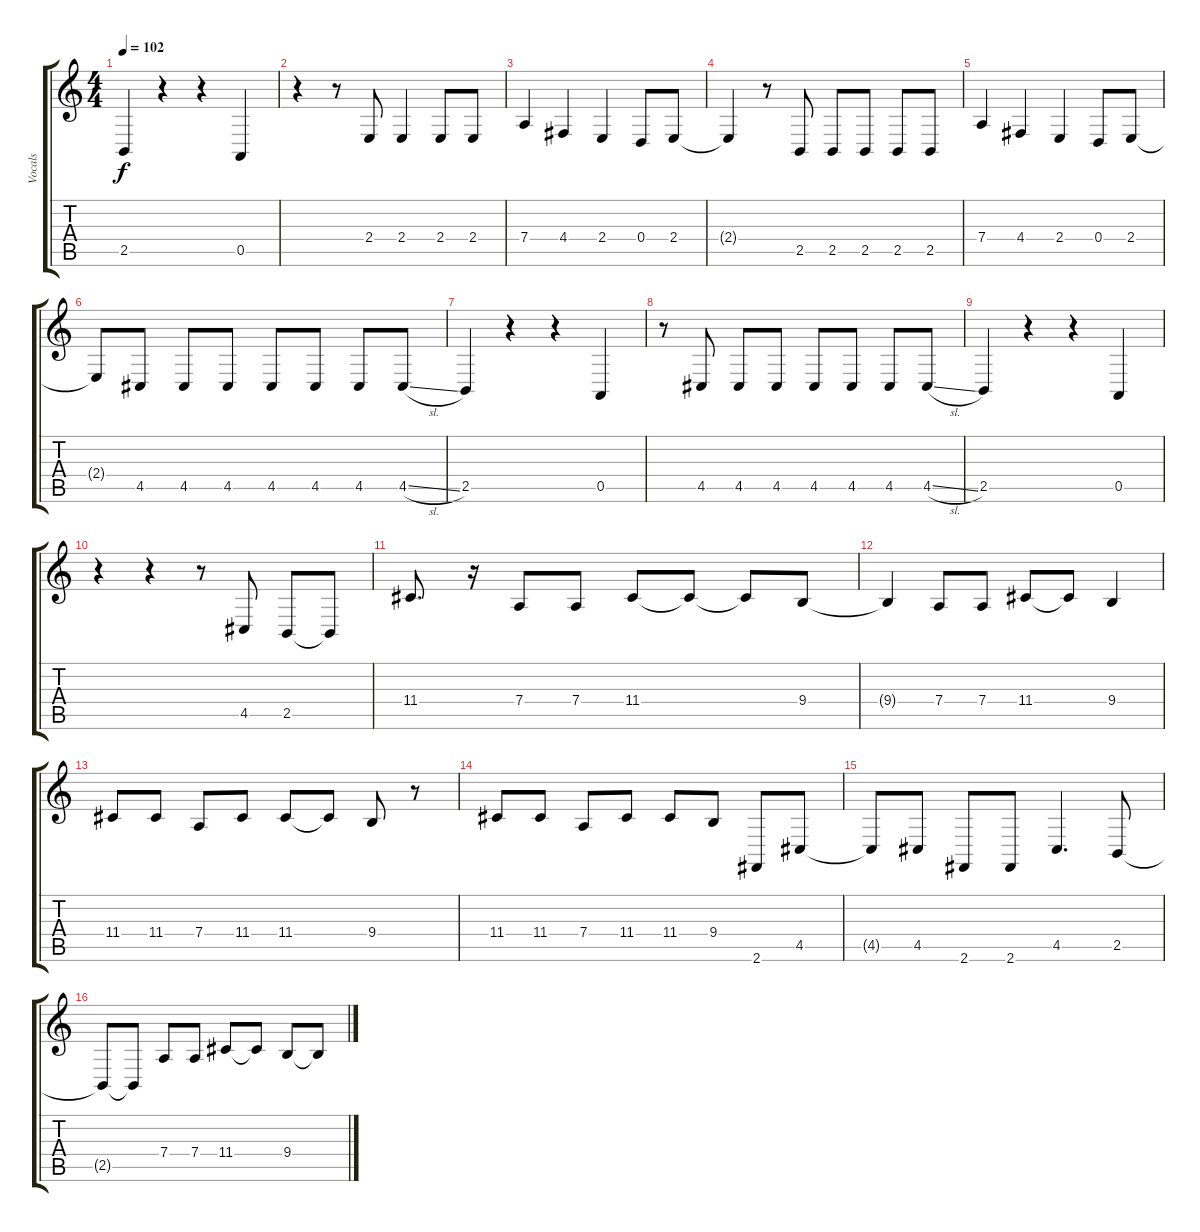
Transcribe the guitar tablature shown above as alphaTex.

\track ("Vocals" "Vocals") {instrument trumpet}
\staff {score tabs}
\tuning (E4 B3 G3 D3 A2 E2) {hide}
\ts (4 4)
\tempo 102
\clef g2
\ks c
2.5.4{dy f} r.4 r.4 0.5.4 |
r.4 r.8 2.4.8 2.4.4 2.4.8 2.4.8 |
7.4.4 4.4.4 2.4.4 0.4.8 2.4.8 |
2.4{t}.4 r.8 2.5.8 2.5.8 2.5.8 2.5.8 2.5.8 |
7.4.4 4.4.4 2.4.4 0.4.8 2.4.8 |
2.4{t}.8 4.5.8 4.5.8 4.5.8 4.5.8 4.5.8 4.5.8 4.5{sl}.8 |
2.5.4 r.4 r.4 0.5.4 |
r.8 4.5.8 4.5.8 4.5.8 4.5.8 4.5.8 4.5.8 4.5{sl}.8 |
2.5.4 r.4 r.4 0.5.4 |
r.4 r.4 r.8 4.5.8 2.5.8 2.5{t}.8 |
11.4.8{d} r.16 7.4.8 7.4.8 11.4.8 11.4{t}.8 11.4{t}.8 9.4.8 |
9.4{t}.4 7.4.8 7.4.8 11.4.8 11.4{t}.8 9.4.4 |
11.4.8 11.4.8 7.4.8 11.4.8 11.4.8 11.4{t}.8 9.4.8 r.8 |
11.4.8 11.4.8 7.4.8 11.4.8 11.4.8 9.4.8 2.6.8 4.5.8 |
4.5{t}.8 4.5.8 2.6.8 2.6.8 4.5.4{d} 2.5.8 |
2.5{t}.8 2.5{t}.8 7.4.8 7.4.8 11.4.8 11.4{t}.8 9.4.8 9.4{t}.8
